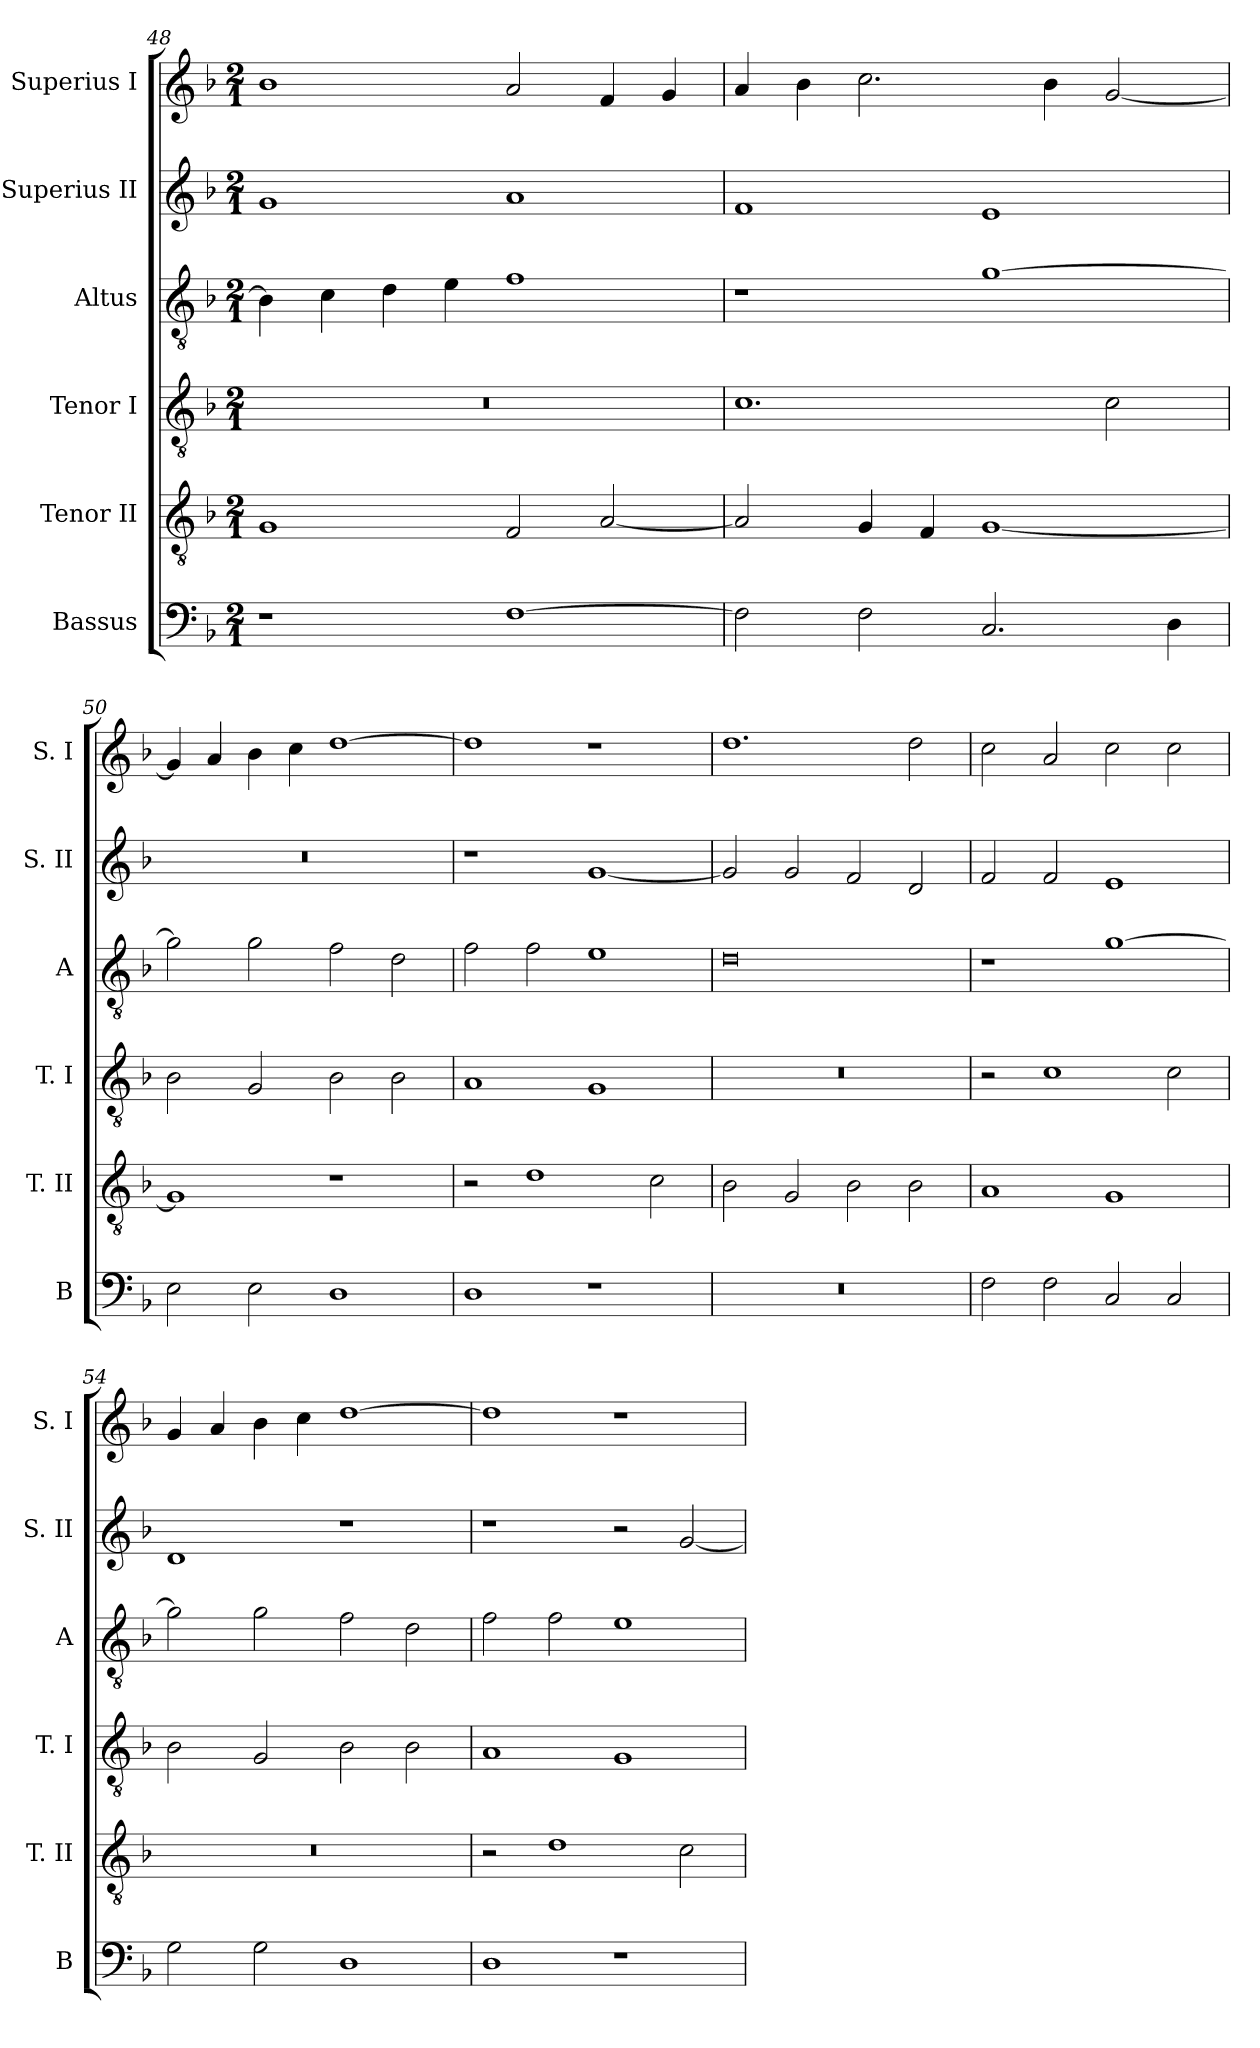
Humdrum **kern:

**kern	**kern	**kern	**kern	**kern	**kern
*part6	*part5	*part4	*part3	*part2	*part1
*staff6	*staff5	*staff4	*staff3	*staff2	*staff1
*I"Bassus	*I"Tenor II	*I"Tenor I	*I"Altus	*I"Superius II	*I"Superius I
*I'B	*I'T. II	*I'T. I	*I'A	*I'S. II	*I'S. I
*clefF4	*clefGv2	*clefGv2	*clefGv2	*clefG2	*clefG2
*k[b-]	*k[b-]	*k[b-]	*k[b-]	*k[b-]	*k[b-]
*F:	*F:	*F:	*F:	*F:	*F:
*M2/1	*M2/1	*M2/1	*M2/1	*M2/1	*M2/1
=48	=48	=48	=48	=48	=48
1r	1G	0r	4B-]	1g	1b-
.	.	.	4c	.	.
.	.	.	4d	.	.
.	.	.	4e	.	.
[1F	2F	.	1f	1a	2a
.	[2A	.	.	.	4f
.	.	.	.	.	4g
=49	=49	=49	=49	=49	=49
2F]	2A]	1.c	1r	1f	4a
.	.	.	.	.	4b-
2F	4G	.	.	.	2.cc
.	4F	.	.	.	.
2.C	[1G	.	[1g	1e	.
.	.	.	.	.	4b-
.	.	2c	.	.	[2g
4D	.	.	.	.	.
=50	=50	=50	=50	=50	=50
2E	1G]	2B-	2g]	0r	4g]
.	.	.	.	.	4a
2E	.	2G	2g	.	4b-
.	.	.	.	.	4cc
1D	1r	2B-	2f	.	[1dd
.	.	2B-	2d	.	.
=51	=51	=51	=51	=51	=51
1D	2r	1A	2f	1r	1dd]
.	1d	.	2f	.	.
1r	.	1G	1e	[1g	1r
.	2c	.	.	.	.
=52	=52	=52	=52	=52	=52
0r	2B-	0r	0d	2g]	1.dd
.	2G	.	.	2g	.
.	2B-	.	.	2f	.
.	2B-	.	.	2d	2dd
=53	=53	=53	=53	=53	=53
2F	1A	2r	1r	2f	2cc
2F	.	1c	.	2f	2a
2C	1G	.	[1g	1e	2cc
2C	.	2c	.	.	2cc
=54	=54	=54	=54	=54	=54
2G	0r	2B-	2g]	1d	4g
.	.	.	.	.	4a
2G	.	2G	2g	.	4b-
.	.	.	.	.	4cc
1D	.	2B-	2f	1r	[1dd
.	.	2B-	2d	.	.
=55	=55	=55	=55	=55	=55
1D	2r	1A	2f	1r	1dd]
.	1d	.	2f	.	.
1r	.	1G	1e	2r	1r
.	2c	.	.	[2g	.
=	=	=	=	=	=
*-	*-	*-	*-	*-	*-
